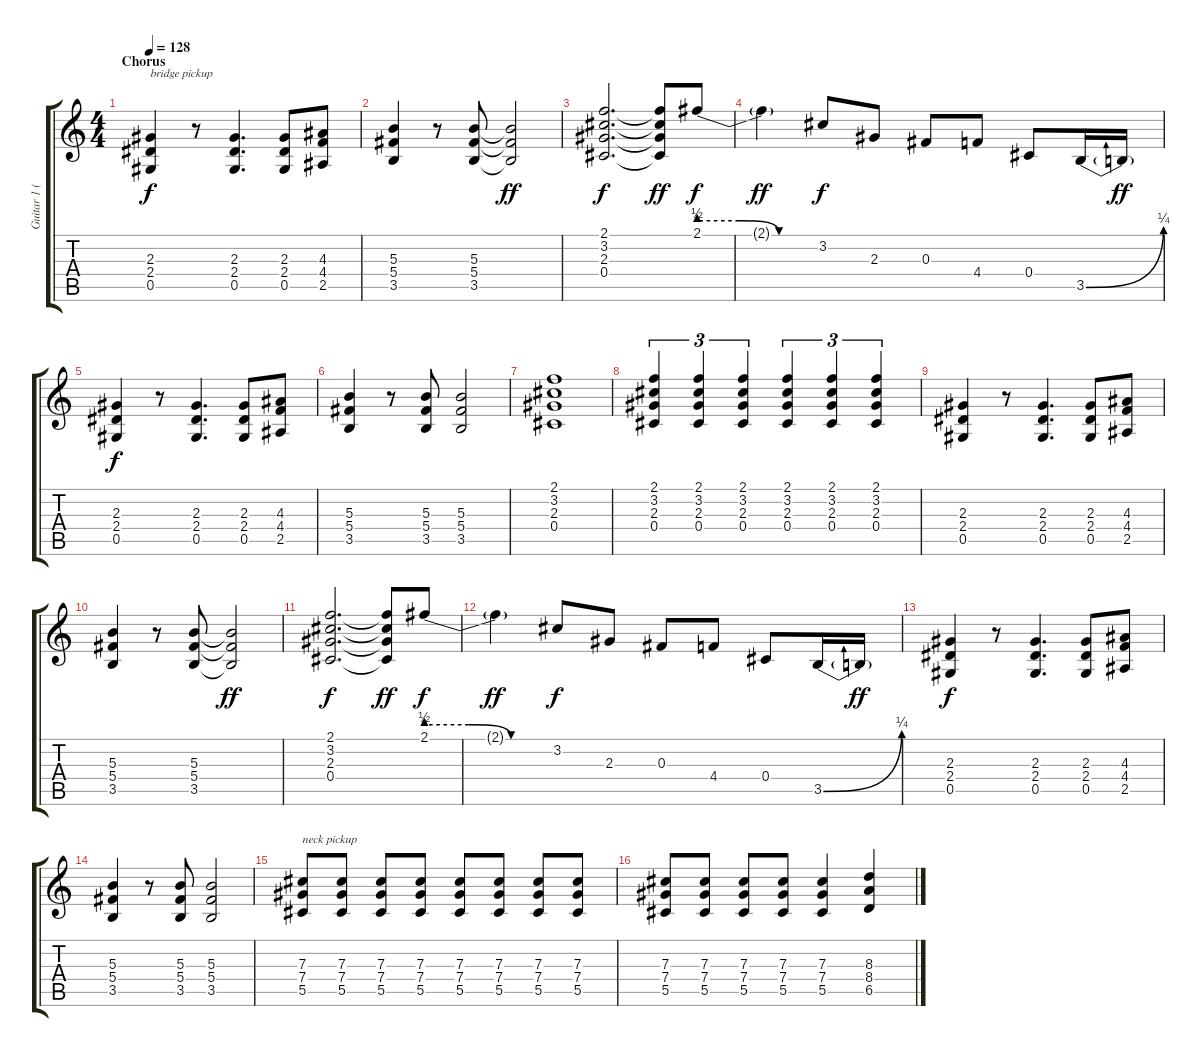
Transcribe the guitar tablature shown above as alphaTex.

\track ("Guitar 1 (Slash)" "Guitar 1 (") {instrument overdrivenguitar}
\staff {score tabs}
\tuning (Eb4 Bb3 Gb3 Db3 Ab2 Eb2) {hide}
\ts (4 4)
\section ("" "Chorus")
\tempo 128
\clef g2
\ks c
(2.3 2.4 0.5).4{txt "bridge pickup" dy f} r.8 (2.3 2.4 0.5).4{d} (2.3 2.4 0.5).8 (4.3 4.4 2.5).8 |
(5.3 5.4 3.5).4 r.8 (5.3 5.4 3.5).8 (5.3{t} 5.4{t} 3.5{t}).2{dy ff} |
(2.1 3.2 2.3 0.4).2{d dy f} (2.1{t} 3.2{t} 2.3{t} 0.4{t}).8{dy ff} 2.1{be (custom 0 2 20 2 40 0 60 0)}.8{dy f} |
2.1{t}.4{dy ff} 3.2.8{dy f} 2.3.8 0.3.8 4.4.8 0.4.8 3.5{be (bend 0 0 60 1)}.16 3.5{t}.16{dy ff} |
(2.3 2.4 0.5).4{dy f} r.8 (2.3 2.4 0.5).4{d} (2.3 2.4 0.5).8 (4.3 4.4 2.5).8 |
(5.3 5.4 3.5).4 r.8 (5.3 5.4 3.5).8 (5.3 5.4 3.5).2 |
(2.1 3.2 2.3 0.4).1 |
(2.1 3.2 2.3 0.4).4{tu (3 2)} (2.1 3.2 2.3 0.4).4{tu (3 2)} (2.1 3.2 2.3 0.4).4{tu (3 2)} (2.1 3.2 2.3 0.4).4{tu (3 2)} (2.1 3.2 2.3 0.4).4{tu (3 2)} (2.1 3.2 2.3 0.4).4{tu (3 2)} |
(2.3 2.4 0.5).4 r.8 (2.3 2.4 0.5).4{d} (2.3 2.4 0.5).8 (4.3 4.4 2.5).8 |
(5.3 5.4 3.5).4 r.8 (5.3 5.4 3.5).8 (5.3{t} 5.4{t} 3.5{t}).2{dy ff} |
(2.1 3.2 2.3 0.4).2{d dy f} (2.1{t} 3.2{t} 2.3{t} 0.4{t}).8{dy ff} 2.1{be (custom 0 2 20 2 40 0 60 0)}.8{dy f} |
2.1{t}.4{dy ff} 3.2.8{dy f} 2.3.8 0.3.8 4.4.8 0.4.8 3.5{be (bend 0 0 60 1)}.16 3.5{t}.16{dy ff} |
(2.3 2.4 0.5).4{dy f} r.8 (2.3 2.4 0.5).4{d} (2.3 2.4 0.5).8 (4.3 4.4 2.5).8 |
(5.3 5.4 3.5).4 r.8 (5.3 5.4 3.5).8 (5.3 5.4 3.5).2 |
(7.3 7.4 5.5).8{txt "neck pickup"} (7.3 7.4 5.5).8 (7.3 7.4 5.5).8 (7.3 7.4 5.5).8 (7.3 7.4 5.5).8 (7.3 7.4 5.5).8 (7.3 7.4 5.5).8 (7.3 7.4 5.5).8 |
(7.3 7.4 5.5).8 (7.3 7.4 5.5).8 (7.3 7.4 5.5).8 (7.3 7.4 5.5).8 (7.3 7.4 5.5).4 (8.3 8.4 6.5).4
